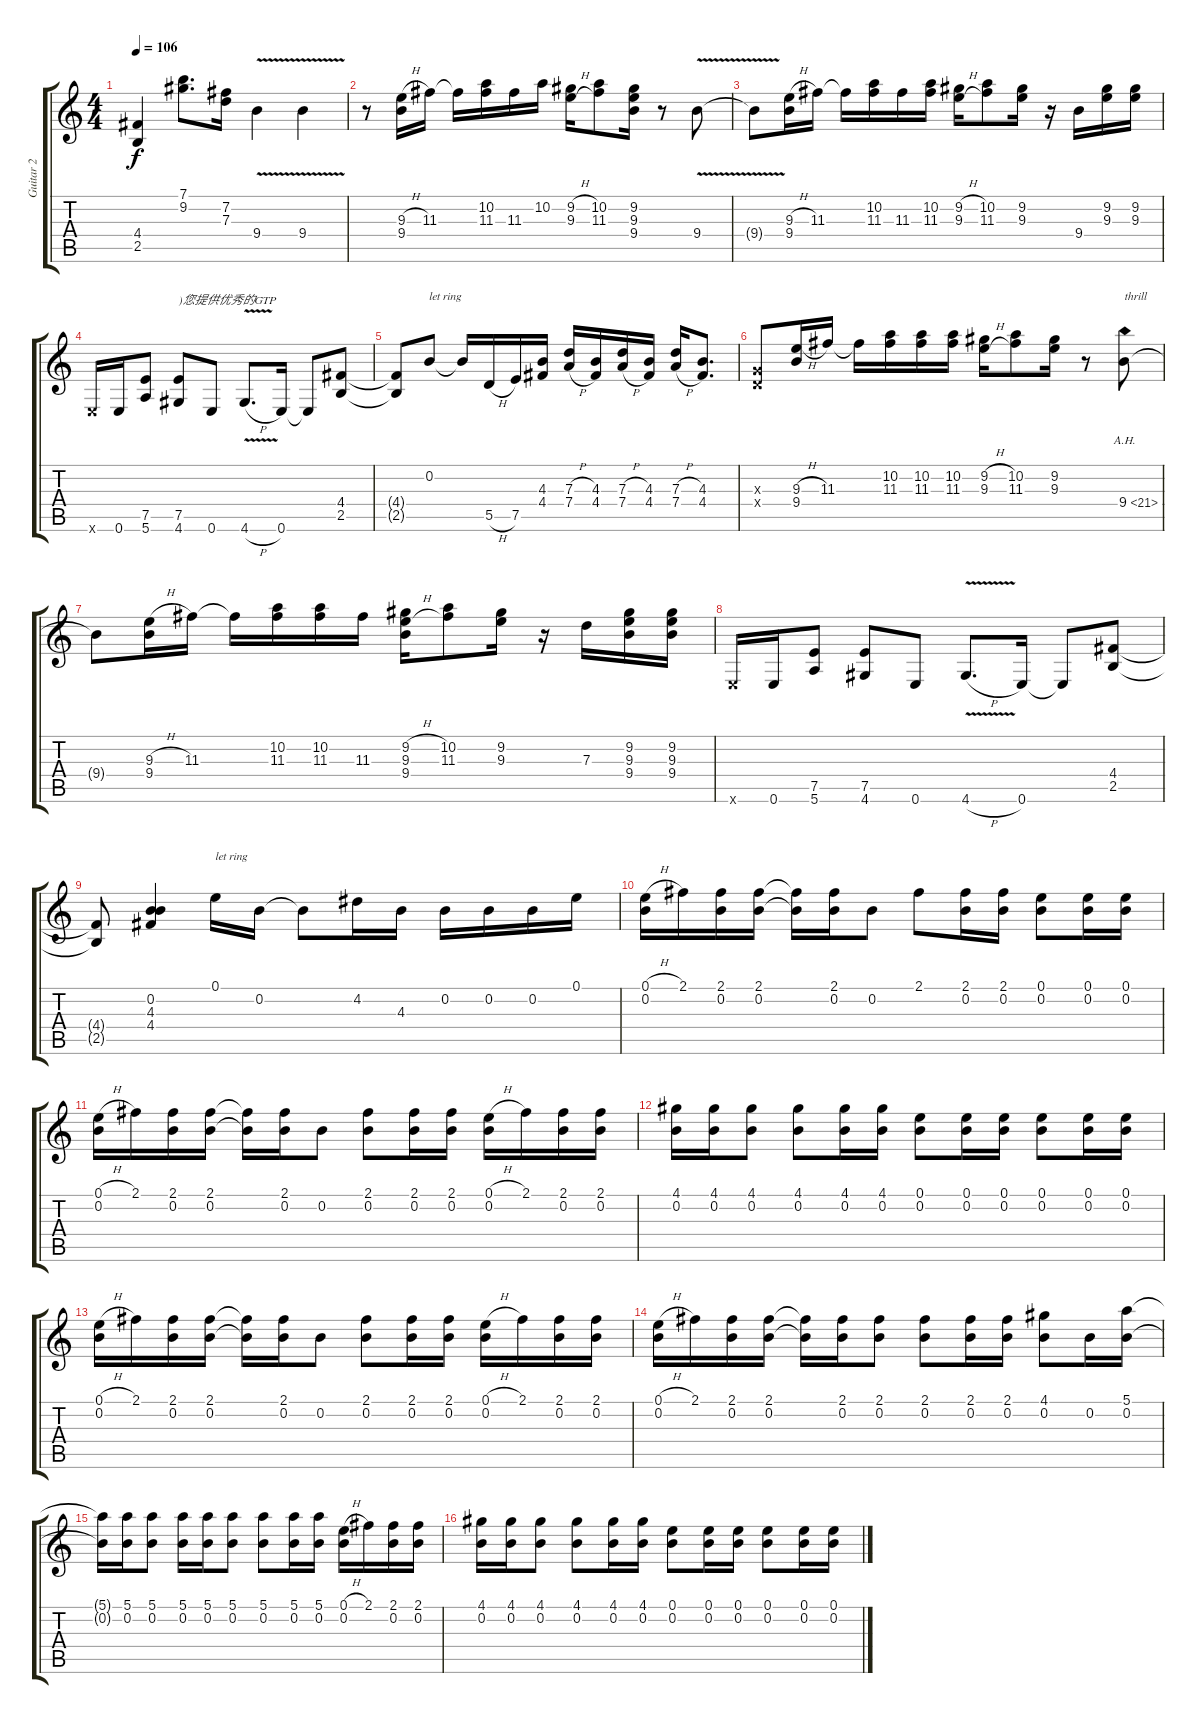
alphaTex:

\track ("Guitar 2" "Guitar 2") {instrument distortionguitar}
\staff {score tabs}
\tuning (E4 B3 G3 D3 A2 E2) {hide}
\ts (4 4)
\tempo 106
\clef g2
\ks c
(4.4{t} 2.5{t}).4{dy f} (7.1 9.2).8{d} (7.2 7.3).16 9.4{v}.4 9.4{v}.4 |
r.8 (9.3{h} 9.4).16 11.3.16 11.3{t}.16 (10.2 11.3).16 11.3.16 10.2.16 (9.2{h} 9.3{h}).16 (10.2 11.3).8 (9.2 9.3 9.4).16 r.8 9.4{v}.8 |
9.4{t}.8 (9.3{h} 9.4).16 11.3.16 11.3{t}.16 (10.2 11.3).16 11.3.16 (10.2 11.3).16 (9.2{h} 9.3{h}).16 (10.2 11.3).8 (9.2 9.3).16 r.16 9.4.16 (9.2 9.3).16 (9.2 9.3).16 |
0.6{x}.16 0.6.16 (7.5 5.6).8 (7.5 4.6).8{txt ")您提供优秀的GTP"} 0.6.8 4.6{v h}.8{d} 0.6.16 0.6{t}.8 (4.4 2.5).8 |
(4.4{t} 2.5{t}).8 0.2.8{txt "let ring"} 0.2{t}.16 5.5{h}.16 7.5.16 (4.3 4.4).16 (7.3{h} 7.4{h}).16 (4.3 4.4).16 (7.3{h} 7.4{h}).16 (4.3 4.4).16 (7.3{h} 7.4{h}).16 (4.3 4.4).8{d} |
(0.3{x} 0.4{x}).8 (9.3{h} 9.4).16 11.3.16 11.3{t}.16 (10.2 11.3).16 (10.2 11.3).16 (10.2 11.3).16 (9.2{h} 9.3{h}).16 (10.2 11.3).8 (9.2 9.3).16 r.8 9.4{ah 12}.8{txt "thrill"} |
9.4{t}.8 (9.3{h} 9.4).16 11.3.16 11.3{t}.16 (10.2 11.3).16 (10.2 11.3).16 11.3.16 (9.2{h} 9.3{h} 9.4).16 (10.2 11.3).8 (9.2 9.3).16 r.16 7.3.16 (9.2 9.3 9.4).16 (9.2 9.3 9.4).16 |
0.6{x}.16 0.6.16 (7.5 5.6).8 (7.5 4.6).8 0.6.8 4.6{v h}.8{d} 0.6.16 0.6{t}.8 (4.4 2.5).8 |
(4.4{t} 2.5{t}).8 (0.2 4.3 4.4).4 0.1.16{txt "let ring"} 0.2.16 0.2{t}.8 4.2.16 4.3.16 0.2.16 0.2.16 0.2.16 0.1.16 |
(0.1{h} 0.2).16 2.1.16 (2.1 0.2).16 (2.1 0.2).16 (2.1{t} 0.2{t}).16 (2.1 0.2).16 0.2.8 2.1.8 (2.1 0.2).16 (2.1 0.2).16 (0.1 0.2).8 (0.1 0.2).16 (0.1 0.2).16 |
(0.1{h} 0.2).16 2.1.16 (2.1 0.2).16 (2.1 0.2).16 (2.1{t} 0.2{t}).16 (2.1 0.2).16 0.2.8 (2.1 0.2).8 (2.1 0.2).16 (2.1 0.2).16 (0.1{h} 0.2).16 2.1.16 (2.1 0.2).16 (2.1 0.2).16 |
(4.1 0.2).16 (4.1 0.2).16 (4.1 0.2).8 (4.1 0.2).8 (4.1 0.2).16 (4.1 0.2).16 (0.1 0.2).8 (0.1 0.2).16 (0.1 0.2).16 (0.1 0.2).8 (0.1 0.2).16 (0.1 0.2).16 |
(0.1{h} 0.2).16 2.1.16 (2.1 0.2).16 (2.1 0.2).16 (2.1{t} 0.2{t}).16 (2.1 0.2).16 0.2.8 (2.1 0.2).8 (2.1 0.2).16 (2.1 0.2).16 (0.1{h} 0.2).16 2.1.16 (2.1 0.2).16 (2.1 0.2).16 |
(0.1{h} 0.2).16 2.1.16 (2.1 0.2).16 (2.1 0.2).16 (2.1{t} 0.2{t}).16 (2.1 0.2).16 (2.1 0.2).8 (2.1 0.2).8 (2.1 0.2).16 (2.1 0.2).16 (4.1 0.2).8 0.2.16 (5.1 0.2).16 |
(5.1{t} 0.2{t}).16 (5.1 0.2).16 (5.1 0.2).8 (5.1 0.2).16 (5.1 0.2).16 (5.1 0.2).8 (5.1 0.2).8 (5.1 0.2).16 (5.1 0.2).16 (0.1{h} 0.2).16 2.1.16 (2.1 0.2).16 (2.1 0.2).16 |
(4.1 0.2).16 (4.1 0.2).16 (4.1 0.2).8 (4.1 0.2).8 (4.1 0.2).16 (4.1 0.2).16 (0.1 0.2).8 (0.1 0.2).16 (0.1 0.2).16 (0.1 0.2).8 (0.1 0.2).16 (0.1 0.2).16
